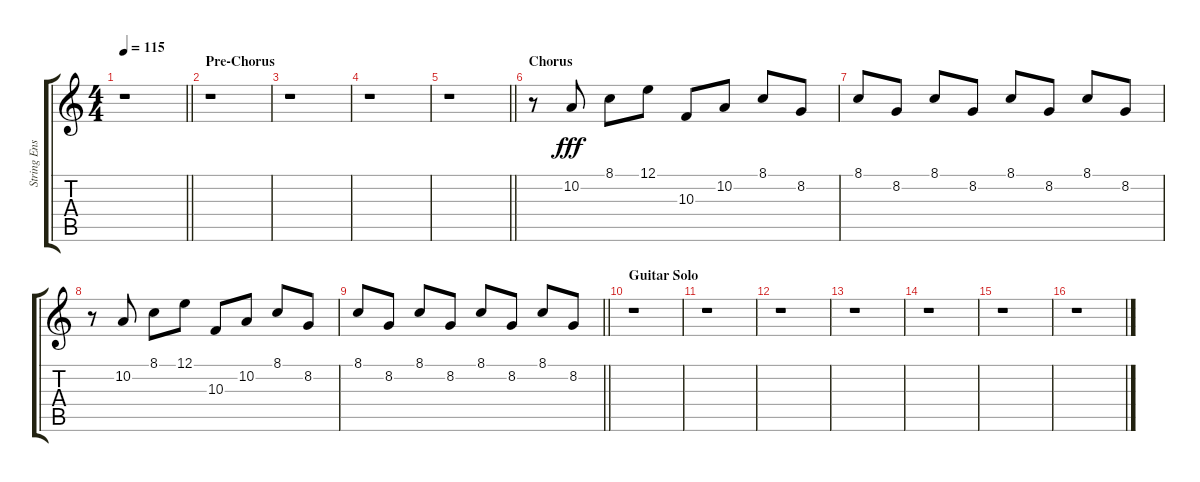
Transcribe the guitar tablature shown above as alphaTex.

\track ("String Ensemble" "String Ens") {instrument stringensemble1}
\staff {score tabs}
\tuning (E4 B3 G3 D3 A2 E2) {hide}
\ts (4 4)
\tempo 115
\clef g2
\barLineRight lightlight
\ks c
r.1{dy fff} |
\section ("" "Pre-Chorus")
r.1 |
r.1 |
r.1 |
\barLineRight lightlight
r.1 |
\section ("" "Chorus")
r.8 10.2.8 8.1.8 12.1.8 10.3.8 10.2.8 8.1.8 8.2.8 |
8.1.8 8.2.8 8.1.8 8.2.8 8.1.8 8.2.8 8.1.8 8.2.8 |
r.8 10.2.8 8.1.8 12.1.8 10.3.8 10.2.8 8.1.8 8.2.8 |
\barLineRight lightlight
8.1.8 8.2.8 8.1.8 8.2.8 8.1.8 8.2.8 8.1.8 8.2.8 |
\section ("" "Guitar Solo")
r.1 |
r.1 |
r.1 |
r.1 |
r.1 |
r.1 |
r.1
